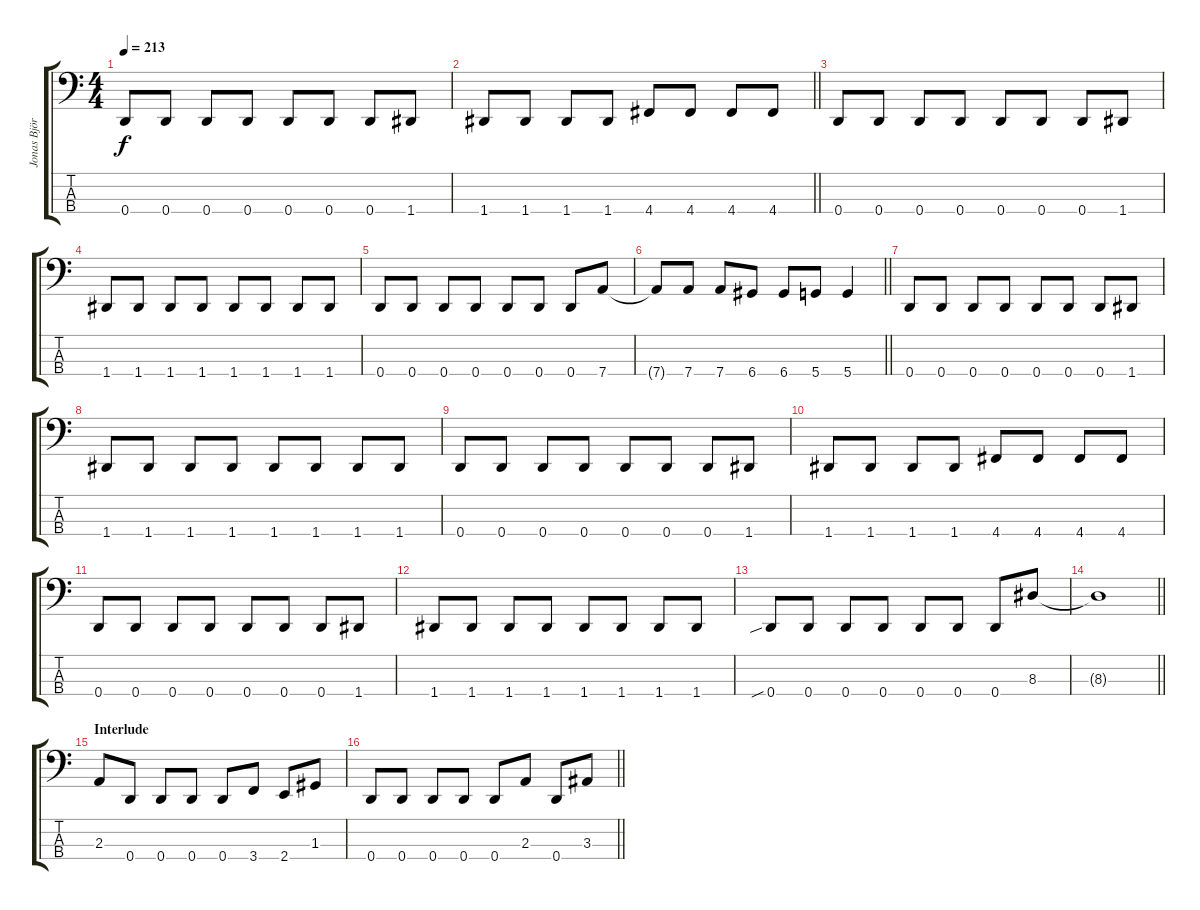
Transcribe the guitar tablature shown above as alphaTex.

\track ("Jonas Björler" "Jonas Björ") {instrument electricbassfinger}
\staff {score tabs}
\tuning (F2 C2 G1 D1) {hide}
\ts (4 4)
\tempo 213
\clef f4
\ks c
0.4.8{dy f} 0.4.8 0.4.8 0.4.8 0.4.8 0.4.8 0.4.8 1.4.8 |
\barLineRight lightlight
1.4.8 1.4.8 1.4.8 1.4.8 4.4.8 4.4.8 4.4.8 4.4.8 |
\section ("" "")
0.4.8 0.4.8 0.4.8 0.4.8 0.4.8 0.4.8 0.4.8 1.4.8 |
1.4.8 1.4.8 1.4.8 1.4.8 1.4.8 1.4.8 1.4.8 1.4.8 |
0.4.8 0.4.8 0.4.8 0.4.8 0.4.8 0.4.8 0.4.8 7.4.8 |
\barLineRight lightlight
7.4{t}.8 7.4.8 7.4.8 6.4.8 6.4.8 5.4.8 5.4.4 |
\section ("" "")
0.4.8 0.4.8 0.4.8 0.4.8 0.4.8 0.4.8 0.4.8 1.4.8 |
1.4.8 1.4.8 1.4.8 1.4.8 1.4.8 1.4.8 1.4.8 1.4.8 |
0.4.8 0.4.8 0.4.8 0.4.8 0.4.8 0.4.8 0.4.8 1.4.8 |
1.4.8 1.4.8 1.4.8 1.4.8 4.4.8 4.4.8 4.4.8 4.4.8 |
0.4.8 0.4.8 0.4.8 0.4.8 0.4.8 0.4.8 0.4.8 1.4.8 |
1.4.8 1.4.8 1.4.8 1.4.8 1.4.8 1.4.8 1.4.8 1.4.8 |
0.4{sib}.8 0.4.8 0.4.8 0.4.8 0.4.8 0.4.8 0.4.8 8.3.8 |
\barLineRight lightlight
8.3{t}.1 |
\section ("" "Interlude")
2.3.8 0.4.8 0.4.8 0.4.8 0.4.8 3.4.8 2.4.8 1.3.8 |
\barLineRight lightlight
0.4.8 0.4.8 0.4.8 0.4.8 0.4.8 2.3.8 0.4.8 3.3.8
